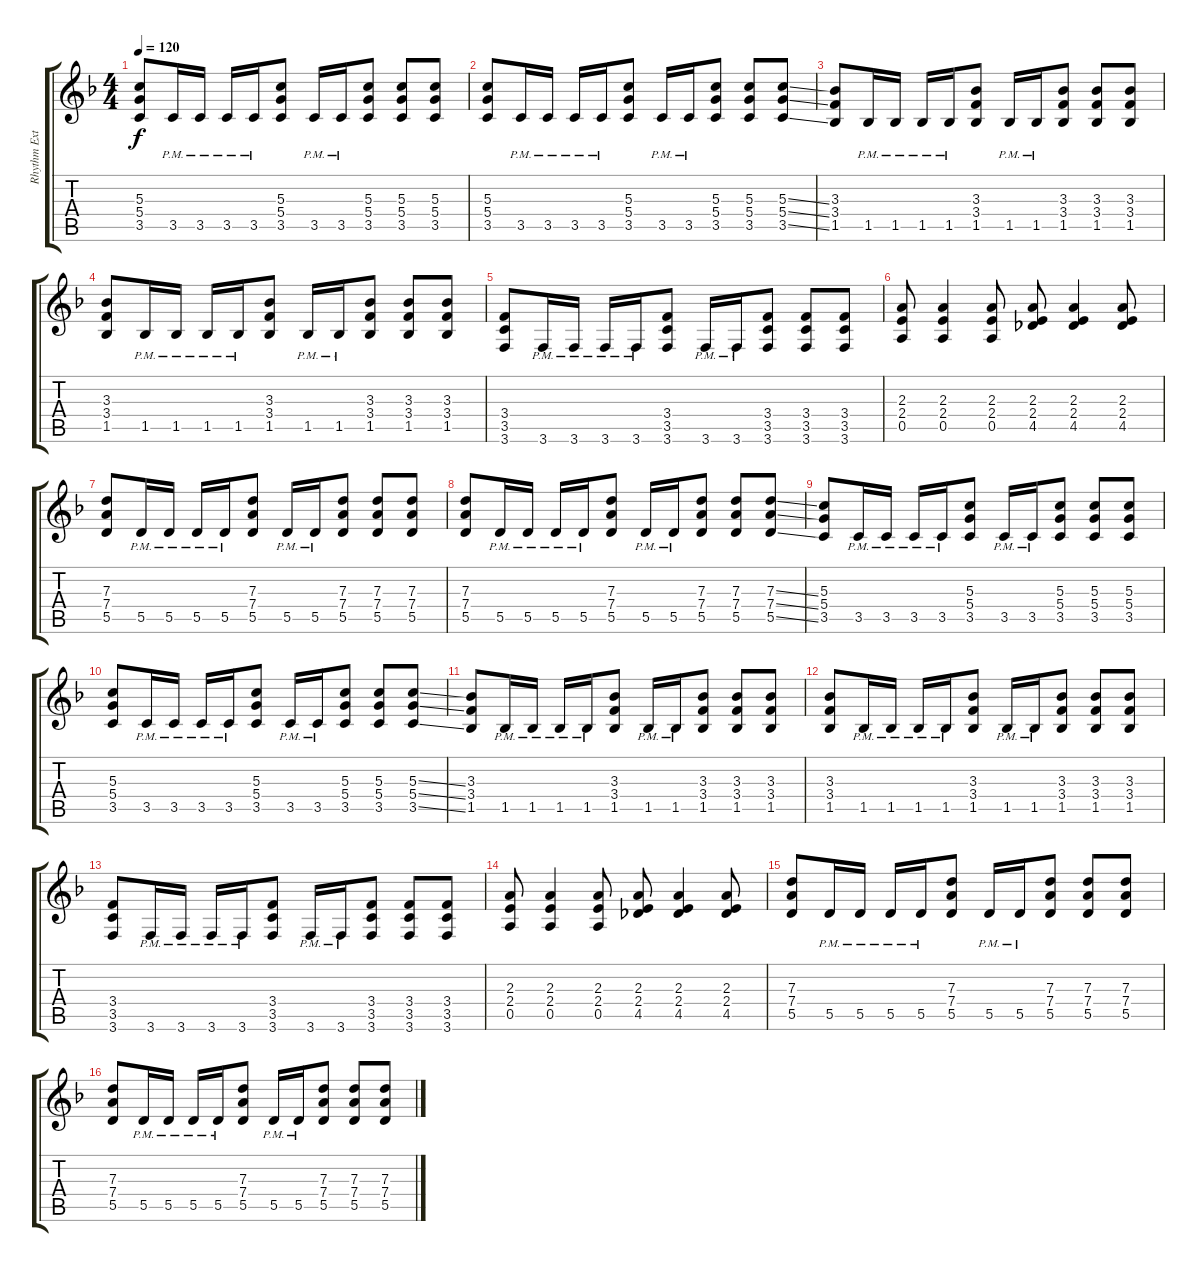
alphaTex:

\track ("Rhythm Extra" "Rhythm Ext") {instrument distortionguitar}
\staff {score tabs}
\tuning (E4 B3 G3 D3 A2 D2) {hide}
\ts (4 4)
\tempo 120
\clef g2
\ks f
(5.3 5.4 3.5).8{dy f} 3.5{pm}.16 3.5{pm}.16 3.5{pm}.16 3.5{pm}.16 (5.3 5.4 3.5).8 3.5{pm}.16 3.5{pm}.16 (5.3 5.4 3.5).8 (5.3 5.4 3.5).8 (5.3 5.4 3.5).8 |
(5.3 5.4 3.5).8 3.5{pm}.16 3.5{pm}.16 3.5{pm}.16 3.5{pm}.16 (5.3 5.4 3.5).8 3.5{pm}.16 3.5{pm}.16 (5.3 5.4 3.5).8 (5.3 5.4 3.5).8 (5.3{ss} 5.4{ss} 3.5{ss}).8 |
(3.3 3.4 1.5).8 1.5{pm}.16 1.5{pm}.16 1.5{pm}.16 1.5{pm}.16 (3.3 3.4 1.5).8 1.5{pm}.16 1.5{pm}.16 (3.3 3.4 1.5).8 (3.3 3.4 1.5).8 (3.3 3.4 1.5).8 |
(3.3 3.4 1.5).8 1.5{pm}.16 1.5{pm}.16 1.5{pm}.16 1.5{pm}.16 (3.3 3.4 1.5).8 1.5{pm}.16 1.5{pm}.16 (3.3 3.4 1.5).8 (3.3 3.4 1.5).8 (3.3 3.4 1.5).8 |
(3.4 3.5 3.6).8 3.6{pm}.16 3.6{pm}.16 3.6{pm}.16 3.6{pm}.16 (3.4 3.5 3.6).8 3.6{pm}.16 3.6{pm}.16 (3.4 3.5 3.6).8 (3.4 3.5 3.6).8 (3.4 3.5 3.6).8 |
(2.3 2.4 0.5).8 (2.3 2.4 0.5).4 (2.3 2.4 0.5).8 (2.3 2.4 4.5).8 (2.3 2.4 4.5).4 (2.3 2.4 4.5).8 |
(7.3 7.4 5.5).8 5.5{pm}.16 5.5{pm}.16 5.5{pm}.16 5.5{pm}.16 (7.3 7.4 5.5).8 5.5{pm}.16 5.5{pm}.16 (7.3 7.4 5.5).8 (7.3 7.4 5.5).8 (7.3 7.4 5.5).8 |
(7.3 7.4 5.5).8 5.5{pm}.16 5.5{pm}.16 5.5{pm}.16 5.5{pm}.16 (7.3 7.4 5.5).8 5.5{pm}.16 5.5{pm}.16 (7.3 7.4 5.5).8 (7.3 7.4 5.5).8 (7.3{ss} 7.4{ss} 5.5{ss}).8 |
(5.3 5.4 3.5).8 3.5{pm}.16 3.5{pm}.16 3.5{pm}.16 3.5{pm}.16 (5.3 5.4 3.5).8 3.5{pm}.16 3.5{pm}.16 (5.3 5.4 3.5).8 (5.3 5.4 3.5).8 (5.3 5.4 3.5).8 |
(5.3 5.4 3.5).8 3.5{pm}.16 3.5{pm}.16 3.5{pm}.16 3.5{pm}.16 (5.3 5.4 3.5).8 3.5{pm}.16 3.5{pm}.16 (5.3 5.4 3.5).8 (5.3 5.4 3.5).8 (5.3{ss} 5.4{ss} 3.5{ss}).8 |
(3.3 3.4 1.5).8 1.5{pm}.16 1.5{pm}.16 1.5{pm}.16 1.5{pm}.16 (3.3 3.4 1.5).8 1.5{pm}.16 1.5{pm}.16 (3.3 3.4 1.5).8 (3.3 3.4 1.5).8 (3.3 3.4 1.5).8 |
(3.3 3.4 1.5).8 1.5{pm}.16 1.5{pm}.16 1.5{pm}.16 1.5{pm}.16 (3.3 3.4 1.5).8 1.5{pm}.16 1.5{pm}.16 (3.3 3.4 1.5).8 (3.3 3.4 1.5).8 (3.3 3.4 1.5).8 |
(3.4 3.5 3.6).8 3.6{pm}.16 3.6{pm}.16 3.6{pm}.16 3.6{pm}.16 (3.4 3.5 3.6).8 3.6{pm}.16 3.6{pm}.16 (3.4 3.5 3.6).8 (3.4 3.5 3.6).8 (3.4 3.5 3.6).8 |
(2.3 2.4 0.5).8 (2.3 2.4 0.5).4 (2.3 2.4 0.5).8 (2.3 2.4 4.5).8 (2.3 2.4 4.5).4 (2.3 2.4 4.5).8 |
(7.3 7.4 5.5).8 5.5{pm}.16 5.5{pm}.16 5.5{pm}.16 5.5{pm}.16 (7.3 7.4 5.5).8 5.5{pm}.16 5.5{pm}.16 (7.3 7.4 5.5).8 (7.3 7.4 5.5).8 (7.3 7.4 5.5).8 |
(7.3 7.4 5.5).8 5.5{pm}.16 5.5{pm}.16 5.5{pm}.16 5.5{pm}.16 (7.3 7.4 5.5).8 5.5{pm}.16 5.5{pm}.16 (7.3 7.4 5.5).8 (7.3 7.4 5.5).8 (7.3{ss} 7.4{ss} 5.5{ss}).8
